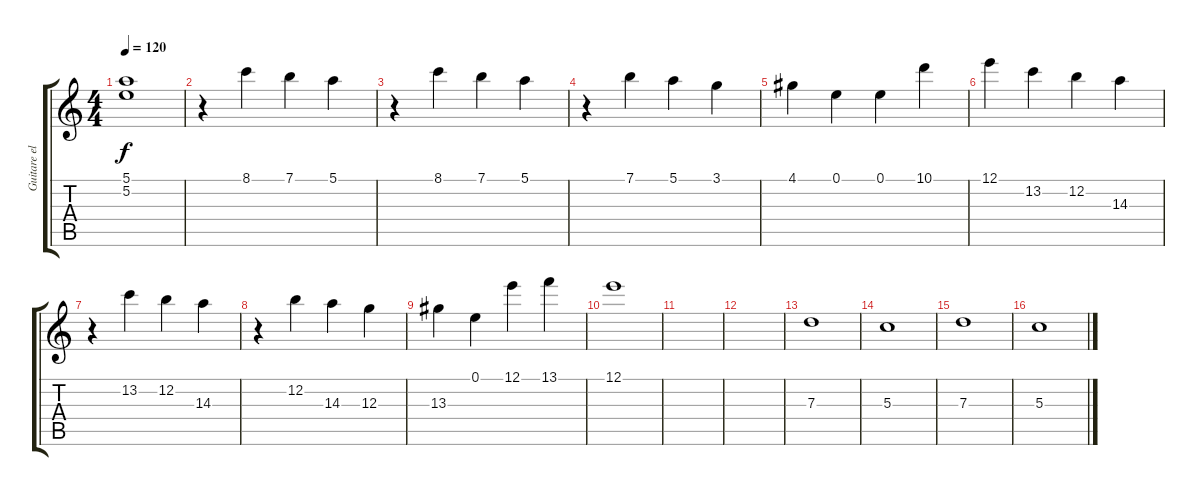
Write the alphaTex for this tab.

\track ("Guitare electrique" "Guitare el") {instrument overdrivenguitar}
\staff {score tabs}
\tuning (E4 B3 G3 D3 A2 E2) {hide}
\ts (4 4)
\tempo 120
\clef g2
\ks c
(5.1{t} 5.2{t}).1{dy f} |
r.4 8.1.4 7.1.4 5.1.4 |
r.4 8.1.4 7.1.4 5.1.4 |
r.4 7.1.4 5.1.4 3.1.4 |
4.1.4 0.1.4 0.1.4 10.1.4 |
12.1.4 13.2.4 12.2.4 14.3.4 |
r.4 13.2.4 12.2.4 14.3.4 |
r.4 12.2.4 14.3.4 12.3.4 |
13.3.4 0.1.4 12.1.4 13.1.4 |
12.1.1 |
|
|
7.3.1 |
5.3.1 |
7.3.1 |
5.3.1
